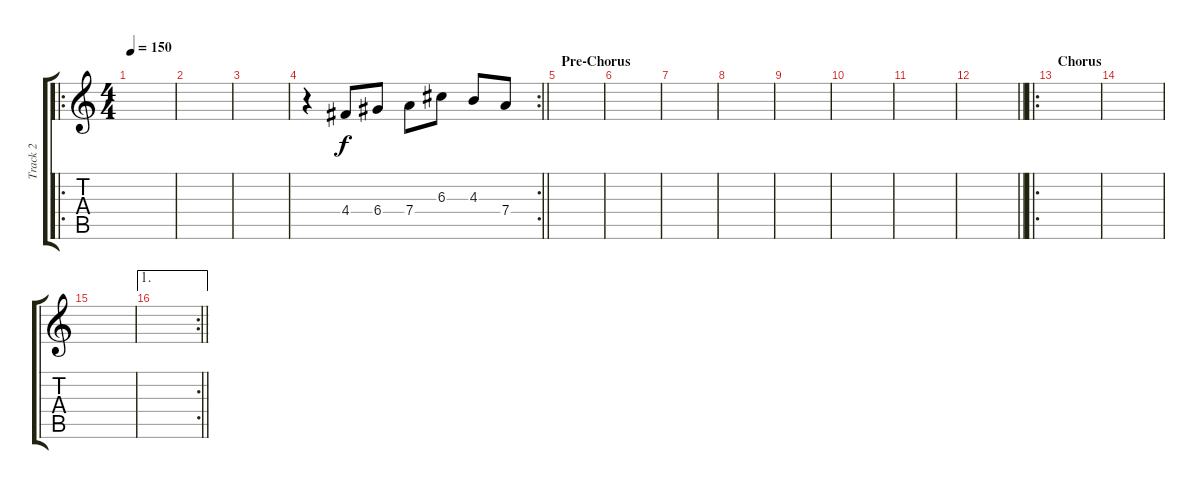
\track ("Track 2" "Track 2") {instrument electricguitarclean}
\staff {score tabs}
\tuning (E4 B3 G3 D3 A2 D2) {hide}
\ro
\ts (4 4)
\tempo 150
\clef g2
\ks c
|
|
|
\rc 2
\barLineRight lightlight
r.4 4.4.8 6.4.8 7.4.8 6.3.8 4.3.8 7.4.8 |
\section ("" "Pre-Chorus")
|
|
|
|
|
|
|
\barLineRight lightlight
|
\ro
\section ("" "Chorus")
|
|
|
\ae 1
\rc 2
\barLineRight lightlight
